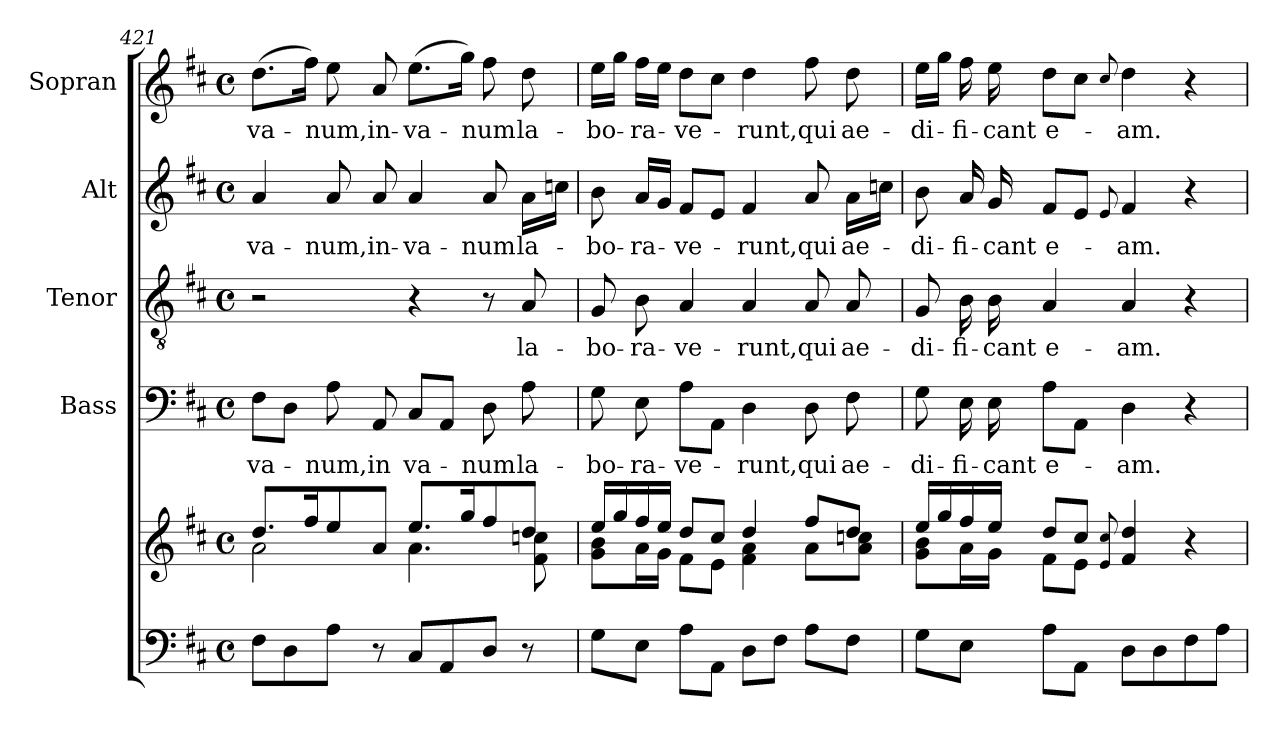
**kern	**kern	**kern	**text	**kern	**text	**kern	**text	**kern	**text
*part5	*part5	*part4	*part4	*part3	*part3	*part2	*part2	*part1	*part1
*staff6	*staff5	*staff4	*staff4	*staff3	*staff3	*staff2	*staff2	*staff1	*staff1
*	*	*I"Bass	*	*I"Tenor	*	*I"Alt	*	*I"Sopran	*
*	*	*I'B.	*	*I'T.	*	*I'A.	*	*I'S.	*
*clefF4	*clefG2	*clefF4	*	*clefGv2	*	*clefG2	*	*clefG2	*
*k[f#c#]	*k[f#c#]	*k[f#c#]	*	*k[f#c#]	*	*k[f#c#]	*	*k[f#c#]	*
*D:	*D:	*D:	*	*D:	*	*D:	*	*D:	*
*M4/4	*M4/4	*M4/4	*	*M4/4	*	*M4/4	*	*M4/4	*
*met(c)	*met(c)	*met(c)	*	*met(c)	*	*met(c)	*	*met(c)	*
=421	=421	=421	=421	=421	=421	=421	=421	=421	=421
*	*^	*	*	*	*	*	*	*	*
!	!	!	!	!LO:LY:b	!	!	!	!LO:LY:b	!	!LO:LY:b
8F#\L	8.dd/L	2a\	8F#\L	-va-	2r	.	4a/	-va-	(>8.dd\L	-va-
8D\	.	.	8D\J	.	.	.	.	.	.	.
.	16ff#/k	.	.	.	.	.	.	.	16ff#\Jk)	.
!	!	!	!	!LO:LY:b	!	!	!	!LO:LY:b	!	!LO:LY:b
8A\J	8ee/	.	8A\	-num,	.	.	8a/	-num,	8ee\	-num,
!	!	!	!	!LO:LY:b	!	!	!	!LO:LY:b	!	!LO:LY:b
8r	8a/J	.	8AA/	in	.	.	8a/	in-	8a/	in-
!	!	!	!	!LO:LY:b	!	!	!	!LO:LY:b	!	!LO:LY:b
8C#/L	8.ee/L	4.a\	8C#/L	va-	4r	.	4a/	-va-	(>8.ee\L	-va-
8AA/	.	.	8AA/J	.	.	.	.	.	.	.
.	16gg/k	.	.	.	.	.	.	.	16gg\Jk)	.
!	!	!	!	!LO:LY:b	!	!	!	!LO:LY:b	!	!LO:LY:b
8D/J	8ff#/	.	8D\	-num	8r	.	8a/	-num	8ff#\	-num
!	!	!	!	!LO:LY:b	!	!LO:LY:b	!	!LO:LY:b	!	!LO:LY:b
8r	8dd/J	8f#\ 8ccn\	8A\	la-	8A/	la-	16a\LL	la-	8dd\	la-
.	.	.	.	.	.	.	16ccn\JJ	.	.	.
!!LO:LB:g=z
=422	=422	=422	=422	=422	=422	=422	=422	=422	=422	=422
!	!	!	!	!LO:LY:b	!	!LO:LY:b	!	!LO:LY:b	!	!LO:LY:b
8G\L	16ee/LL	8g\ 8b\L	8G\	-bo-	8G/	-bo-	8b\	-bo-	16ee\LL	-bo-
.	16gg/	.	.	.	.	.	.	.	16gg\JJ	.
!	!	!	!	!LO:LY:b	!	!LO:LY:b	!	!LO:LY:b	!	!LO:LY:b
8E\J	16ff#/	16a\L	8E\	-ra-	8B\	-ra-	16a/LL	-ra-	16ff#\LL	-ra-
.	16ee/JJ	16g\JJ	.	.	.	.	16g/JJ	.	16ee\JJ	.
!	!	!	!	!LO:LY:b	!	!LO:LY:b	!	!LO:LY:b	!	!LO:LY:b
8A\L	8dd/L	8f#\L	8A\L	-ve-	4A/	-ve-	8f#/L	-ve-	8dd\L	-ve-
8AA\J	8cc#/J	8e\J	8AA\J	.	.	.	8e/J	.	8cc#\J	.
!	!	!	!	!LO:LY:b	!	!LO:LY:b	!	!LO:LY:b	!	!LO:LY:b
8D\L	4dd/	4f#\ 4a\	4D\	-runt,	4A/	-runt,	4f#/	-runt,	4dd\	-runt,
8F#\J	.	.	.	.	.	.	.	.	.	.
!	!	!	!	!LO:LY:b	!	!LO:LY:b	!	!LO:LY:b	!	!LO:LY:b
8A\L	8ff#/L	8a\L	8D\	qui	8A/	qui	8a/	qui	8ff#\	qui
!	!	!	!	!LO:LY:b	!	!LO:LY:b	!	!LO:LY:b	!	!LO:LY:b
8F#\J	8dd/J	8a\ 8ccn\J	8F#\	ae-	8A/	ae-	16a\LL	ae-	8dd\	ae-
.	.	.	.	.	.	.	16ccn\JJ	.	.	.
=423	=423	=423	=423	=423	=423	=423	=423	=423	=423	=423
!	!	!	!	!LO:LY:b	!	!LO:LY:b	!	!LO:LY:b	!	!LO:LY:b
8G\L	16ee/LL	8g\ 8b\L	8G\	-di-	8G/	-di-	8b\	-di-	16ee\LL	-di-
.	16gg/	.	.	.	.	.	.	.	16gg\JJ	.
!	!	!	!	!LO:LY:b	!	!LO:LY:b	!	!LO:LY:b	!	!LO:LY:b
8E\J	16ff#/	16a\L	16E\	-fi-	16B\	-fi-	16a/	-fi-	16ff#\	-fi-
!	!	!	!	!LO:LY:b	!	!LO:LY:b	!	!LO:LY:b	!	!LO:LY:b
.	16ee/JJ	16g\JJ	16E\	-cant	16B\	-cant	16g/	-cant	16ee\	-cant
!	!	!	!	!LO:LY:b	!	!LO:LY:b	!	!LO:LY:b	!	!LO:LY:b
8A\L	8dd/L	8f#\L	8A\L	e-	4A/	e-	8f#/L	e-	8dd\L	e-
8AA\J	8cc#/J	8e\J	8AA\J	.	.	.	8e/J	.	8cc#\J	.
.	8qqe/ 8qqcc#/	.	.	.	.	.	8qqe/	.	8qqcc#/	.
!	!	!	!	!LO:LY:b	!	!LO:LY:b	!	!LO:LY:b	!	!LO:LY:b
8D\L	4f#/ 4dd/	2ryy	4D\	-am.	4A/	-am.	4f#/	-am.	4dd\	-am.
8D\	.	.	.	.	.	.	.	.	.	.
8F#\	4r	.	4r	.	4r	.	4r	.	4r	.
8A\J	.	.	.	.	.	.	.	.	.	.
*	*v	*v	*	*	*	*	*	*	*	*
=	=	=	=	=	=	=	=	=	=
*-	*-	*-	*-	*-	*-	*-	*-	*-	*-
